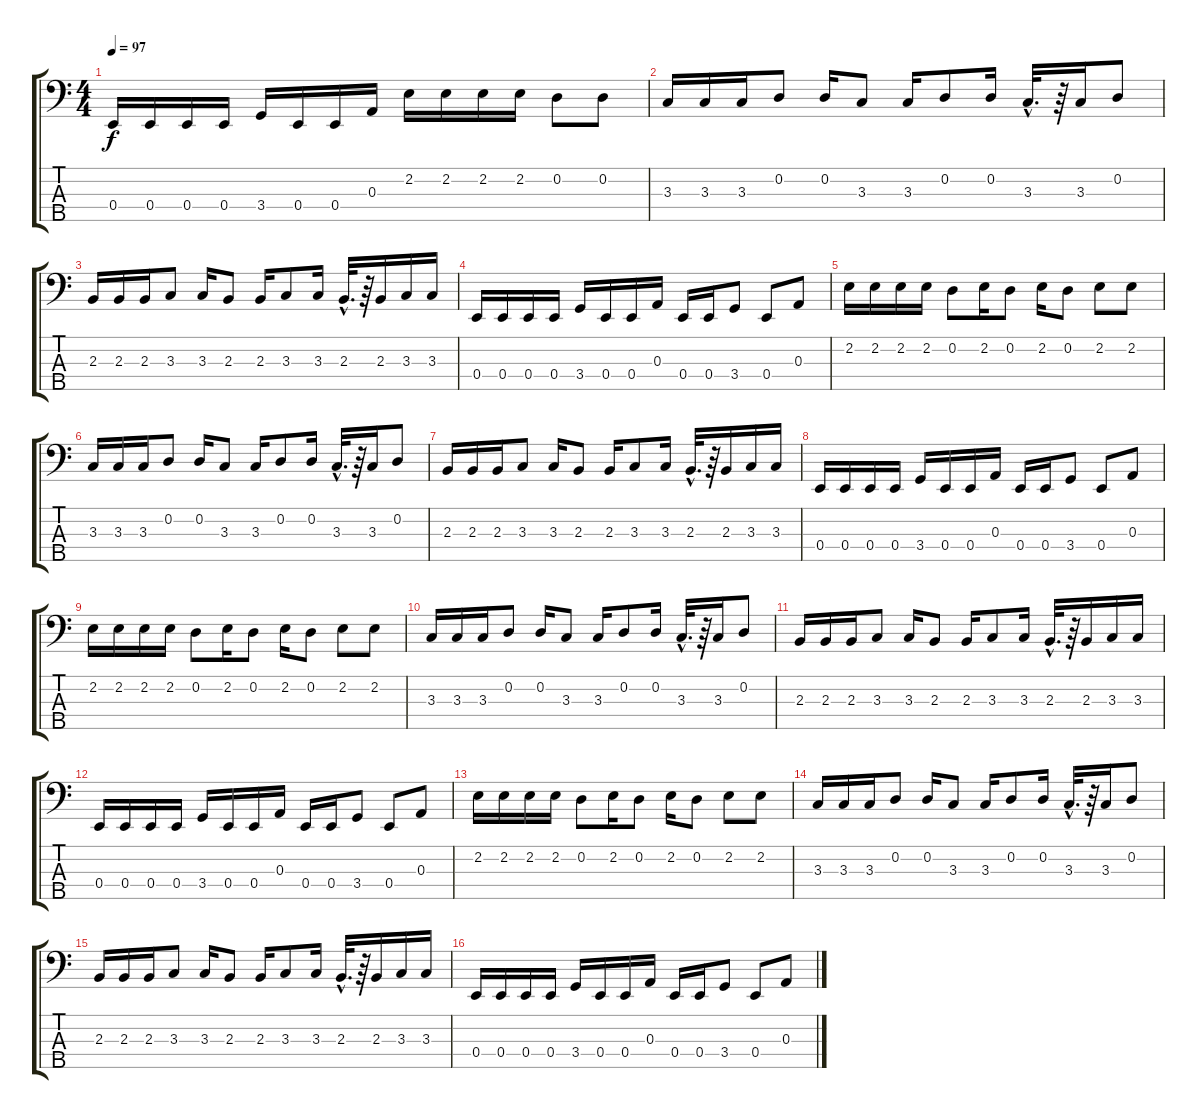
\track "" {instrument electricbasspick}
\staff {score tabs}
\tuning (G2 D2 A1 E1 B0) {hide}
\ts (4 4)
\tempo 97
\clef f4
\ks c
0.4.16{dy f} 0.4.16 0.4.16 0.4.16 3.4.16 0.4.16 0.4.16 0.3.16 2.2.16 2.2.16 2.2.16 2.2.16 0.2.8 0.2.8 |
\section ("" "")
3.3.16 3.3.16 3.3.16 0.2.8 0.2.16 3.3.8 3.3.16 0.2.8 0.2.16 3.3{hac}.32{d} r.64 3.3.16 0.2.8 |
2.3.16 2.3.16 2.3.16 3.3.8 3.3.16 2.3.8 2.3.16 3.3.8 3.3.16 2.3{hac}.32{d} r.64 2.3.16 3.3.16 3.3.16 |
0.4.16 0.4.16 0.4.16 0.4.16 3.4.16 0.4.16 0.4.16 0.3.16 0.4.16 0.4.16 3.4.8 0.4.8 0.3.8 |
2.2.16 2.2.16 2.2.16 2.2.16 0.2.8 2.2.16 0.2.8 2.2.16 0.2.8 2.2.8 2.2.8 |
\section ("" "")
3.3.16 3.3.16 3.3.16 0.2.8 0.2.16 3.3.8 3.3.16 0.2.8 0.2.16 3.3{hac}.32{d} r.64 3.3.16 0.2.8 |
2.3.16 2.3.16 2.3.16 3.3.8 3.3.16 2.3.8 2.3.16 3.3.8 3.3.16 2.3{hac}.32{d} r.64 2.3.16 3.3.16 3.3.16 |
0.4.16 0.4.16 0.4.16 0.4.16 3.4.16 0.4.16 0.4.16 0.3.16 0.4.16 0.4.16 3.4.8 0.4.8 0.3.8 |
2.2.16 2.2.16 2.2.16 2.2.16 0.2.8 2.2.16 0.2.8 2.2.16 0.2.8 2.2.8 2.2.8 |
\section ("" "")
3.3.16 3.3.16 3.3.16 0.2.8 0.2.16 3.3.8 3.3.16 0.2.8 0.2.16 3.3{hac}.32{d} r.64 3.3.16 0.2.8 |
2.3.16 2.3.16 2.3.16 3.3.8 3.3.16 2.3.8 2.3.16 3.3.8 3.3.16 2.3{hac}.32{d} r.64 2.3.16 3.3.16 3.3.16 |
0.4.16 0.4.16 0.4.16 0.4.16 3.4.16 0.4.16 0.4.16 0.3.16 0.4.16 0.4.16 3.4.8 0.4.8 0.3.8 |
2.2.16 2.2.16 2.2.16 2.2.16 0.2.8 2.2.16 0.2.8 2.2.16 0.2.8 2.2.8 2.2.8 |
\section ("" "")
3.3.16 3.3.16 3.3.16 0.2.8 0.2.16 3.3.8 3.3.16 0.2.8 0.2.16 3.3{hac}.32{d} r.64 3.3.16 0.2.8 |
2.3.16 2.3.16 2.3.16 3.3.8 3.3.16 2.3.8 2.3.16 3.3.8 3.3.16 2.3{hac}.32{d} r.64 2.3.16 3.3.16 3.3.16 |
0.4.16 0.4.16 0.4.16 0.4.16 3.4.16 0.4.16 0.4.16 0.3.16 0.4.16 0.4.16 3.4.8 0.4.8 0.3.8
